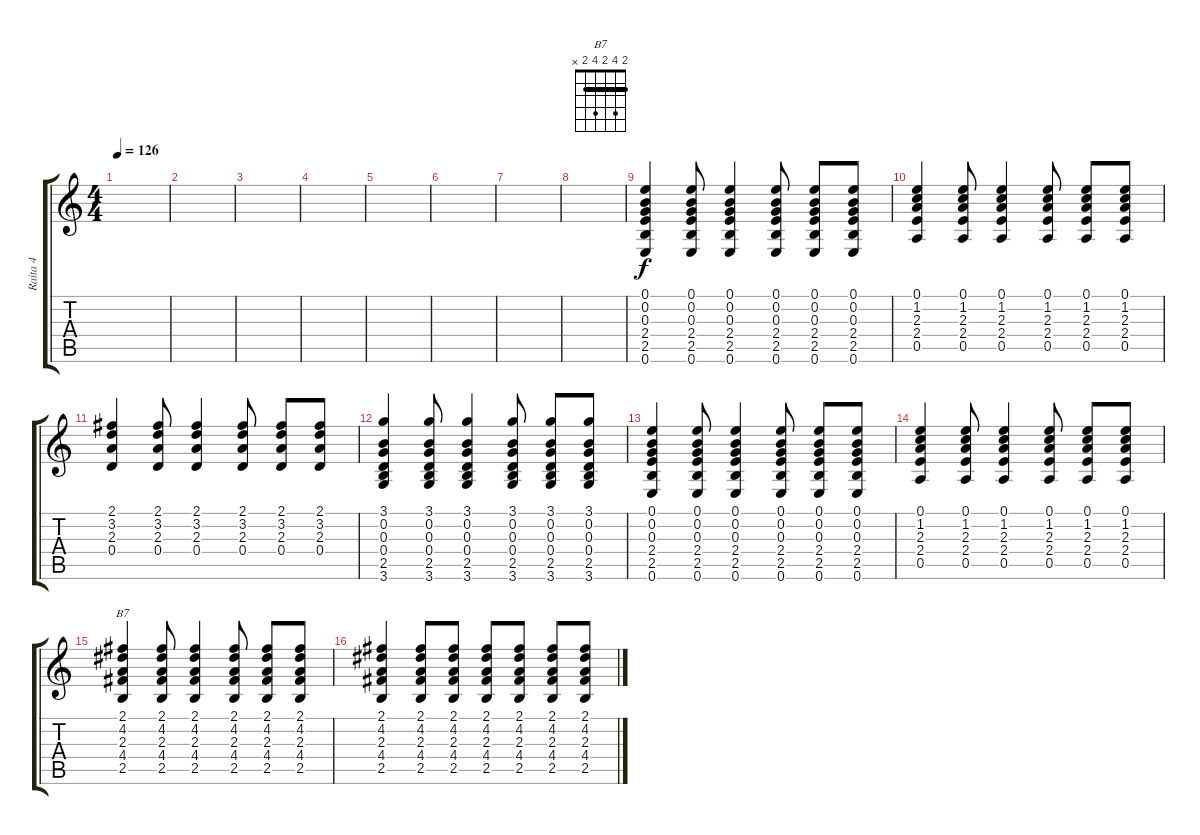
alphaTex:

\track ("Raita 4" "Raita 4") {instrument acousticguitarnylon}
\staff {score tabs}
\tuning (E4 B3 G3 D3 A2 E2) {hide}
\chord ("B7" 2 4 2 4 2 x) {barre 2}
\ts (4 4)
\tempo 126
\clef g2
\ks c
|
|
|
|
|
|
|
|
(0.1 0.2 0.3 2.4 2.5 0.6).4 (0.1 0.2 0.3 2.4 2.5 0.6).8 (0.1 0.2 0.3 2.4 2.5 0.6).4 (0.1 0.2 0.3 2.4 2.5 0.6).8 (0.1 0.2 0.3 2.4 2.5 0.6).8 (0.1 0.2 0.3 2.4 2.5 0.6).8 |
(0.1 1.2 2.3 2.4 0.5).4 (0.1 1.2 2.3 2.4 0.5).8 (0.1 1.2 2.3 2.4 0.5).4 (0.1 1.2 2.3 2.4 0.5).8 (0.1 1.2 2.3 2.4 0.5).8 (0.1 1.2 2.3 2.4 0.5).8 |
(2.1 3.2 2.3 0.4).4 (2.1 3.2 2.3 0.4).8 (2.1 3.2 2.3 0.4).4 (2.1 3.2 2.3 0.4).8 (2.1 3.2 2.3 0.4).8 (2.1 3.2 2.3 0.4).8 |
(3.1 0.2 0.3 0.4 2.5 3.6).4 (3.1 0.2 0.3 0.4 2.5 3.6).8 (3.1 0.2 0.3 0.4 2.5 3.6).4 (3.1 0.2 0.3 0.4 2.5 3.6).8 (3.1 0.2 0.3 0.4 2.5 3.6).8 (3.1 0.2 0.3 0.4 2.5 3.6).8 |
(0.1 0.2 0.3 2.4 2.5 0.6).4 (0.1 0.2 0.3 2.4 2.5 0.6).8 (0.1 0.2 0.3 2.4 2.5 0.6).4 (0.1 0.2 0.3 2.4 2.5 0.6).8 (0.1 0.2 0.3 2.4 2.5 0.6).8 (0.1 0.2 0.3 2.4 2.5 0.6).8 |
(0.1 1.2 2.3 2.4 0.5).4 (0.1 1.2 2.3 2.4 0.5).8 (0.1 1.2 2.3 2.4 0.5).4 (0.1 1.2 2.3 2.4 0.5).8 (0.1 1.2 2.3 2.4 0.5).8 (0.1 1.2 2.3 2.4 0.5).8 |
(2.1 4.2 2.3 4.4 2.5).4{ch "B7"} (2.1 4.2 2.3 4.4 2.5).8 (2.1 4.2 2.3 4.4 2.5).4 (2.1 4.2 2.3 4.4 2.5).8 (2.1 4.2 2.3 4.4 2.5).8 (2.1 4.2 2.3 4.4 2.5).8 |
(2.1 4.2 2.3 4.4 2.5).4 (2.1 4.2 2.3 4.4 2.5).8 (2.1 4.2 2.3 4.4 2.5).8 (2.1 4.2 2.3 4.4 2.5).8 (2.1 4.2 2.3 4.4 2.5).8 (2.1 4.2 2.3 4.4 2.5).8 (2.1 4.2 2.3 4.4 2.5).8
